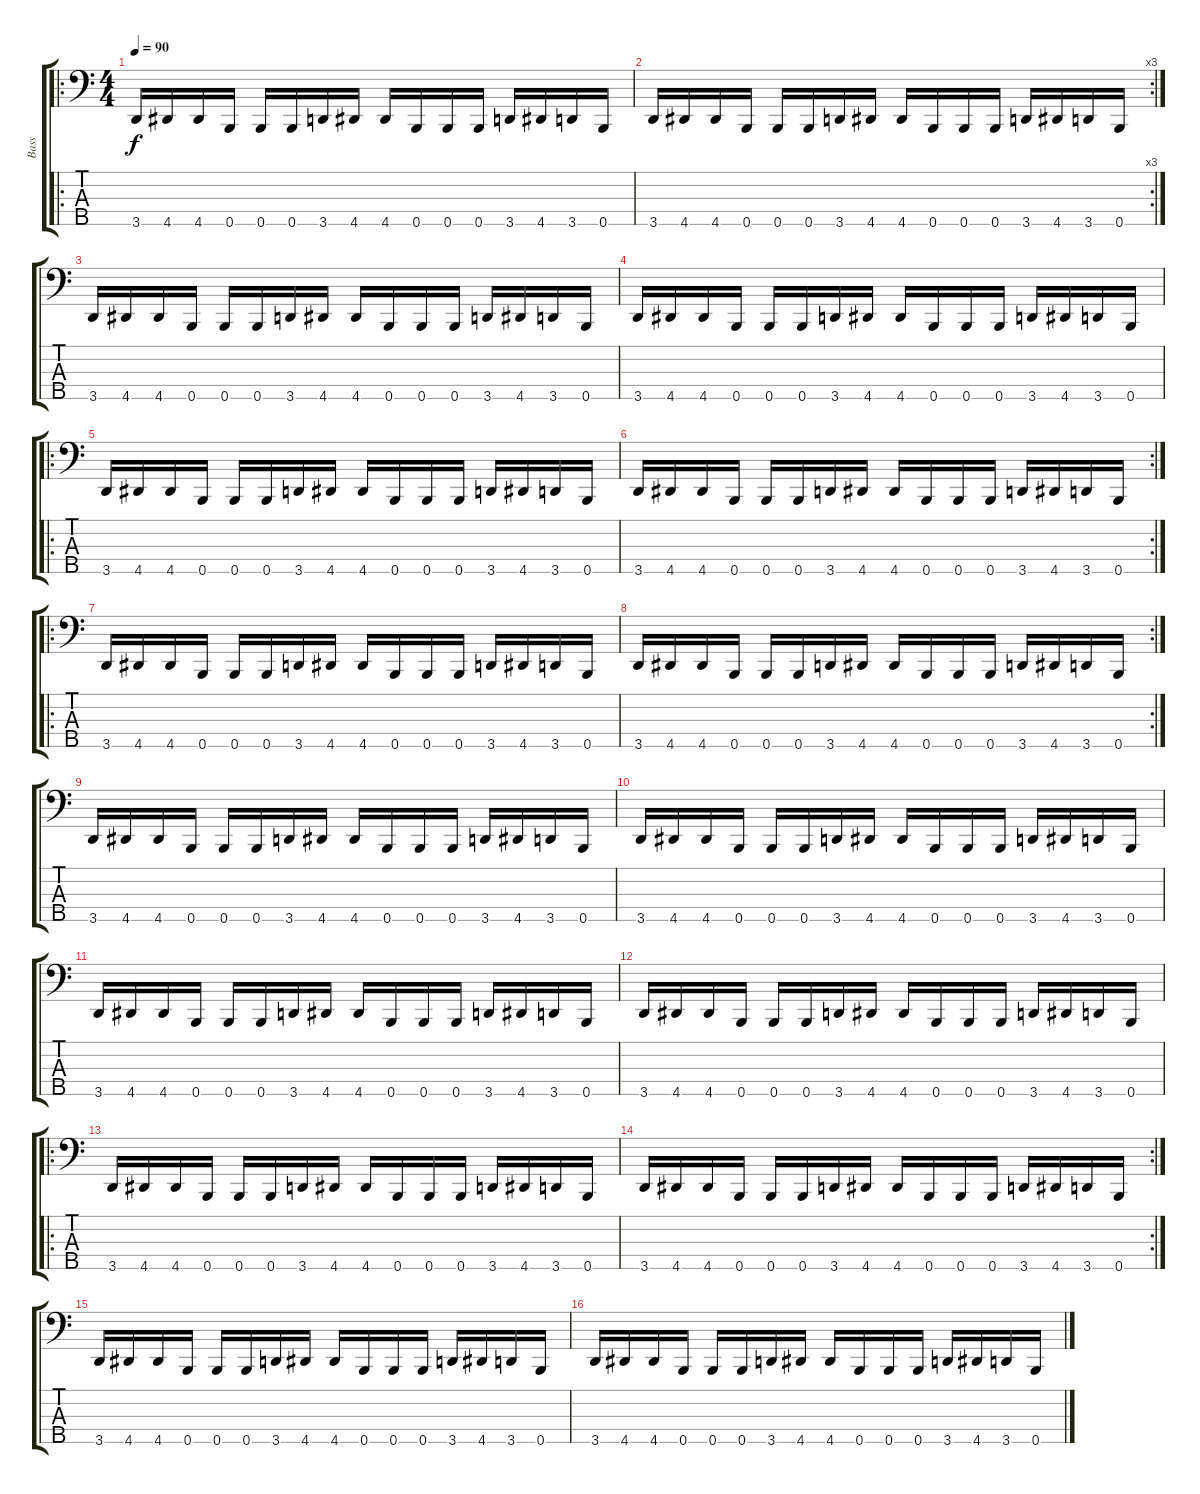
\track ("Bass" "Bass") {instrument electricbasspick}
\staff {score tabs}
\tuning (G2 D2 A1 E1 B0) {hide}
\ro
\ts (4 4)
\tempo 90
\clef f4
\ks c
3.5.16{dy f instrument electricbasspick} 4.5.16 4.5.16 0.5.16 0.5.16 0.5.16 3.5.16 4.5.16 4.5.16 0.5.16 0.5.16 0.5.16 3.5.16 4.5.16 3.5.16 0.5.16 |
\rc 3
3.5.16 4.5.16 4.5.16 0.5.16 0.5.16 0.5.16 3.5.16 4.5.16 4.5.16 0.5.16 0.5.16 0.5.16 3.5.16 4.5.16 3.5.16 0.5.16 |
3.5.16 4.5.16 4.5.16 0.5.16 0.5.16 0.5.16 3.5.16 4.5.16 4.5.16 0.5.16 0.5.16 0.5.16 3.5.16 4.5.16 3.5.16 0.5.16 |
3.5.16 4.5.16 4.5.16 0.5.16 0.5.16 0.5.16 3.5.16 4.5.16 4.5.16 0.5.16 0.5.16 0.5.16 3.5.16 4.5.16 3.5.16 0.5.16 |
\ro
3.5.16 4.5.16 4.5.16 0.5.16 0.5.16 0.5.16 3.5.16 4.5.16 4.5.16 0.5.16 0.5.16 0.5.16 3.5.16 4.5.16 3.5.16 0.5.16 |
\rc 2
3.5.16 4.5.16 4.5.16 0.5.16 0.5.16 0.5.16 3.5.16 4.5.16 4.5.16 0.5.16 0.5.16 0.5.16 3.5.16 4.5.16 3.5.16 0.5.16 |
\ro
3.5.16 4.5.16 4.5.16 0.5.16 0.5.16 0.5.16 3.5.16 4.5.16 4.5.16 0.5.16 0.5.16 0.5.16 3.5.16 4.5.16 3.5.16 0.5.16 |
\rc 2
3.5.16 4.5.16 4.5.16 0.5.16 0.5.16 0.5.16 3.5.16 4.5.16 4.5.16 0.5.16 0.5.16 0.5.16 3.5.16 4.5.16 3.5.16 0.5.16 |
3.5.16 4.5.16 4.5.16 0.5.16 0.5.16 0.5.16 3.5.16 4.5.16 4.5.16 0.5.16 0.5.16 0.5.16 3.5.16 4.5.16 3.5.16 0.5.16 |
3.5.16 4.5.16 4.5.16 0.5.16 0.5.16 0.5.16 3.5.16 4.5.16 4.5.16 0.5.16 0.5.16 0.5.16 3.5.16 4.5.16 3.5.16 0.5.16 |
3.5.16 4.5.16 4.5.16 0.5.16 0.5.16 0.5.16 3.5.16 4.5.16 4.5.16 0.5.16 0.5.16 0.5.16 3.5.16 4.5.16 3.5.16 0.5.16 |
3.5.16 4.5.16 4.5.16 0.5.16 0.5.16 0.5.16 3.5.16 4.5.16 4.5.16 0.5.16 0.5.16 0.5.16 3.5.16 4.5.16 3.5.16 0.5.16 |
\ro
3.5.16 4.5.16 4.5.16 0.5.16 0.5.16 0.5.16 3.5.16 4.5.16 4.5.16 0.5.16 0.5.16 0.5.16 3.5.16 4.5.16 3.5.16 0.5.16 |
\rc 2
3.5.16 4.5.16 4.5.16 0.5.16 0.5.16 0.5.16 3.5.16 4.5.16 4.5.16 0.5.16 0.5.16 0.5.16 3.5.16 4.5.16 3.5.16 0.5.16 |
3.5.16 4.5.16 4.5.16 0.5.16 0.5.16 0.5.16 3.5.16 4.5.16 4.5.16 0.5.16 0.5.16 0.5.16 3.5.16 4.5.16 3.5.16 0.5.16 |
3.5.16 4.5.16 4.5.16 0.5.16 0.5.16 0.5.16 3.5.16 4.5.16 4.5.16 0.5.16 0.5.16 0.5.16 3.5.16 4.5.16 3.5.16 0.5.16
